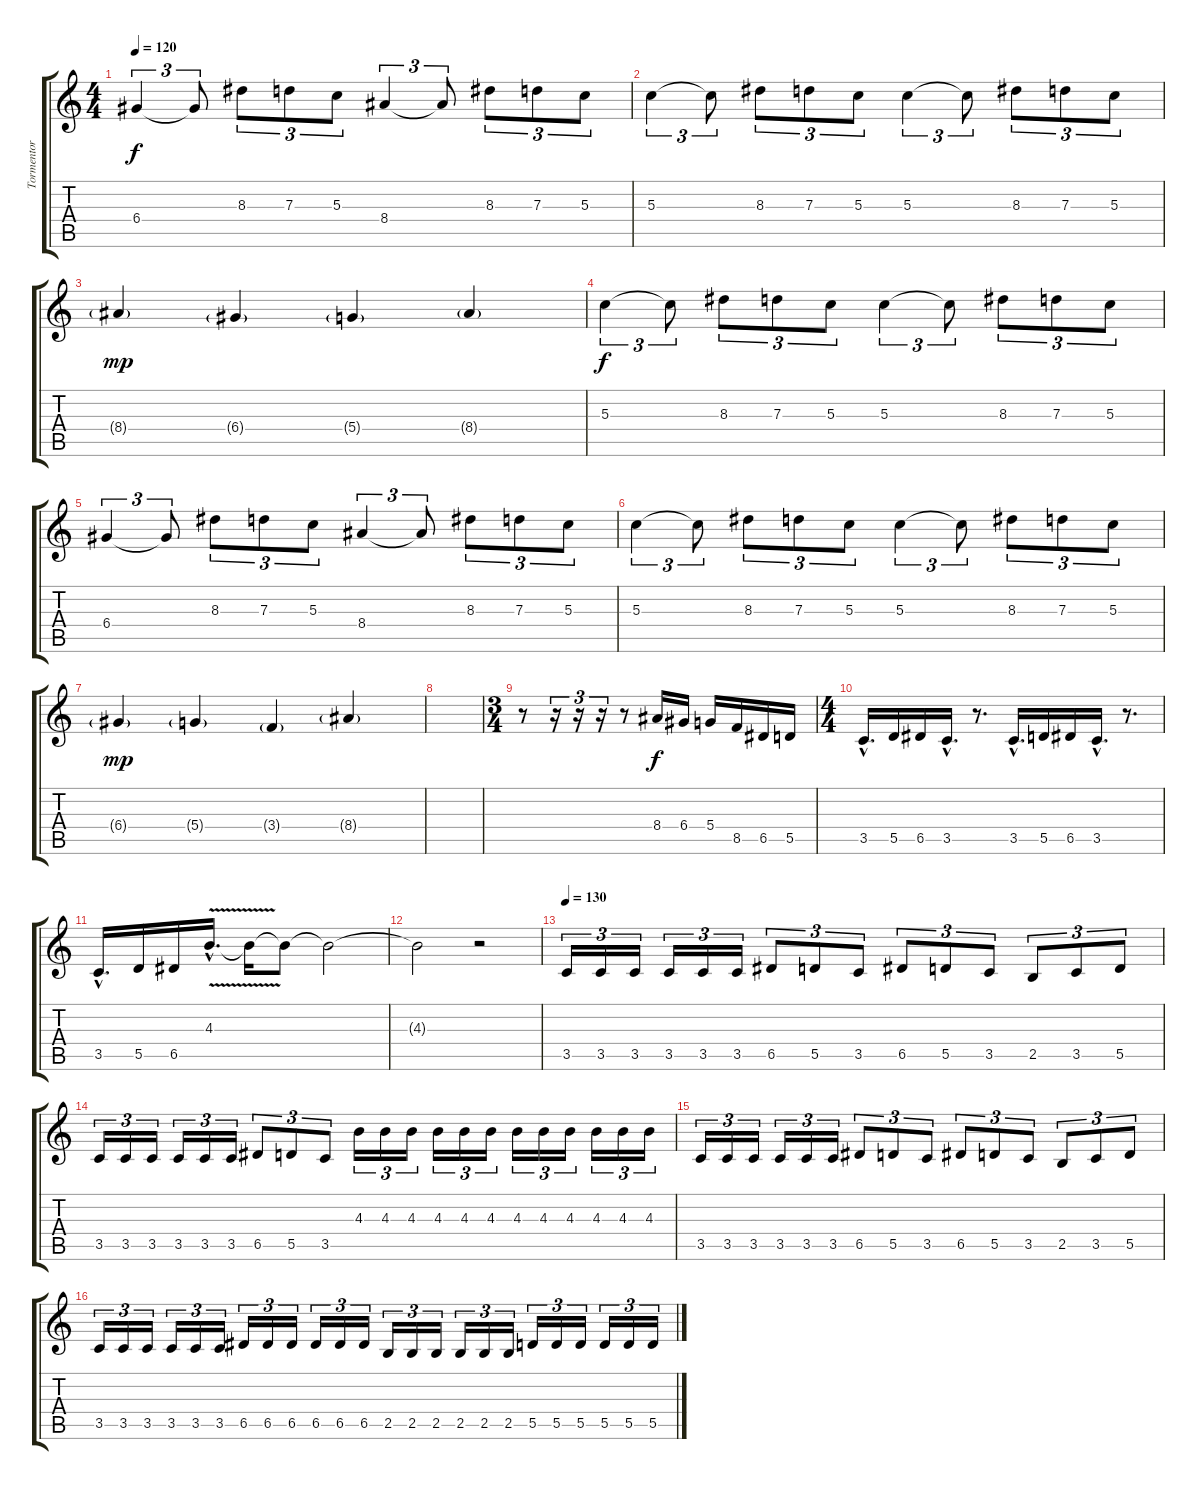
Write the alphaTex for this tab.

\track ("Tormentor" "Tormentor") {instrument distortionguitar}
\staff {score tabs}
\tuning (E4 B3 G3 D3 A2 E2) {hide}
\ts (4 4)
\tempo 120
\clef g2
\ks c
6.4.4{tu (3 2) dy f} 6.4{t}.8{tu (3 2)} 8.3.8{tu (3 2)} 7.3.8{tu (3 2)} 5.3.8{tu (3 2)} 8.4.4{tu (3 2)} 8.4{t}.8{tu (3 2)} 8.3.8{tu (3 2)} 7.3.8{tu (3 2)} 5.3.8{tu (3 2)} |
5.3.4{tu (3 2)} 5.3{t}.8{tu (3 2)} 8.3.8{tu (3 2)} 7.3.8{tu (3 2)} 5.3.8{tu (3 2)} 5.3.4{tu (3 2)} 5.3{t}.8{tu (3 2)} 8.3.8{tu (3 2)} 7.3.8{tu (3 2)} 5.3.8{tu (3 2)} |
8.4{g}.4{dy mp} 6.4{g}.4 5.4{g}.4 8.4{g}.4 |
5.3.4{tu (3 2) dy f} 5.3{t}.8{tu (3 2)} 8.3.8{tu (3 2)} 7.3.8{tu (3 2)} 5.3.8{tu (3 2)} 5.3.4{tu (3 2)} 5.3{t}.8{tu (3 2)} 8.3.8{tu (3 2)} 7.3.8{tu (3 2)} 5.3.8{tu (3 2)} |
6.4.4{tu (3 2)} 6.4{t}.8{tu (3 2)} 8.3.8{tu (3 2)} 7.3.8{tu (3 2)} 5.3.8{tu (3 2)} 8.4.4{tu (3 2)} 8.4{t}.8{tu (3 2)} 8.3.8{tu (3 2)} 7.3.8{tu (3 2)} 5.3.8{tu (3 2)} |
5.3.4{tu (3 2)} 5.3{t}.8{tu (3 2)} 8.3.8{tu (3 2)} 7.3.8{tu (3 2)} 5.3.8{tu (3 2)} 5.3.4{tu (3 2)} 5.3{t}.8{tu (3 2)} 8.3.8{tu (3 2)} 7.3.8{tu (3 2)} 5.3.8{tu (3 2)} |
6.4{g}.4{dy mp} 5.4{g}.4 3.4{g}.4 8.4{g}.4 |
|
\ts (3 4)
r.8 r.16{tu (3 2)} r.16{tu (3 2)} r.16{tu (3 2)} r.8 8.4.16{dy f} 6.4.16 5.4.16 8.5.16 6.5.16 5.5.16 |
\ts (4 4)
3.5{hac}.16{d} 5.5.16 6.5.16 3.5{hac}.16{d} r.8{d} 3.5{hac}.16{d} 5.5.16 6.5.16 3.5{hac}.16{d} r.8{d} |
3.5{hac}.16{d} 5.5.16 6.5.16 4.3{v hac}.16{d} 4.3{t}.16 4.3{t}.8 4.3{t}.2 |
4.3{t}.2 r.2 |
\tempo 130
3.5.16{tu (3 2)} 3.5.16{tu (3 2)} 3.5.16{tu (3 2)} 3.5.16{tu (3 2)} 3.5.16{tu (3 2)} 3.5.16{tu (3 2)} 6.5.8{tu (3 2)} 5.5.8{tu (3 2)} 3.5.8{tu (3 2)} 6.5.8{tu (3 2)} 5.5.8{tu (3 2)} 3.5.8{tu (3 2)} 2.5.8{tu (3 2)} 3.5.8{tu (3 2)} 5.5.8{tu (3 2)} |
3.5.16{tu (3 2)} 3.5.16{tu (3 2)} 3.5.16{tu (3 2)} 3.5.16{tu (3 2)} 3.5.16{tu (3 2)} 3.5.16{tu (3 2)} 6.5.8{tu (3 2)} 5.5.8{tu (3 2)} 3.5.8{tu (3 2)} 4.3.16{tu (3 2)} 4.3.16{tu (3 2)} 4.3.16{tu (3 2)} 4.3.16{tu (3 2)} 4.3.16{tu (3 2)} 4.3.16{tu (3 2)} 4.3.16{tu (3 2)} 4.3.16{tu (3 2)} 4.3.16{tu (3 2)} 4.3.16{tu (3 2)} 4.3.16{tu (3 2)} 4.3.16{tu (3 2)} |
3.5.16{tu (3 2)} 3.5.16{tu (3 2)} 3.5.16{tu (3 2)} 3.5.16{tu (3 2)} 3.5.16{tu (3 2)} 3.5.16{tu (3 2)} 6.5.8{tu (3 2)} 5.5.8{tu (3 2)} 3.5.8{tu (3 2)} 6.5.8{tu (3 2)} 5.5.8{tu (3 2)} 3.5.8{tu (3 2)} 2.5.8{tu (3 2)} 3.5.8{tu (3 2)} 5.5.8{tu (3 2)} |
3.5.16{tu (3 2)} 3.5.16{tu (3 2)} 3.5.16{tu (3 2)} 3.5.16{tu (3 2)} 3.5.16{tu (3 2)} 3.5.16{tu (3 2)} 6.5.16{tu (3 2)} 6.5.16{tu (3 2)} 6.5.16{tu (3 2)} 6.5.16{tu (3 2)} 6.5.16{tu (3 2)} 6.5.16{tu (3 2)} 2.5.16{tu (3 2)} 2.5.16{tu (3 2)} 2.5.16{tu (3 2)} 2.5.16{tu (3 2)} 2.5.16{tu (3 2)} 2.5.16{tu (3 2)} 5.5.16{tu (3 2)} 5.5.16{tu (3 2)} 5.5.16{tu (3 2)} 5.5.16{tu (3 2)} 5.5.16{tu (3 2)} 5.5.16{tu (3 2)}
